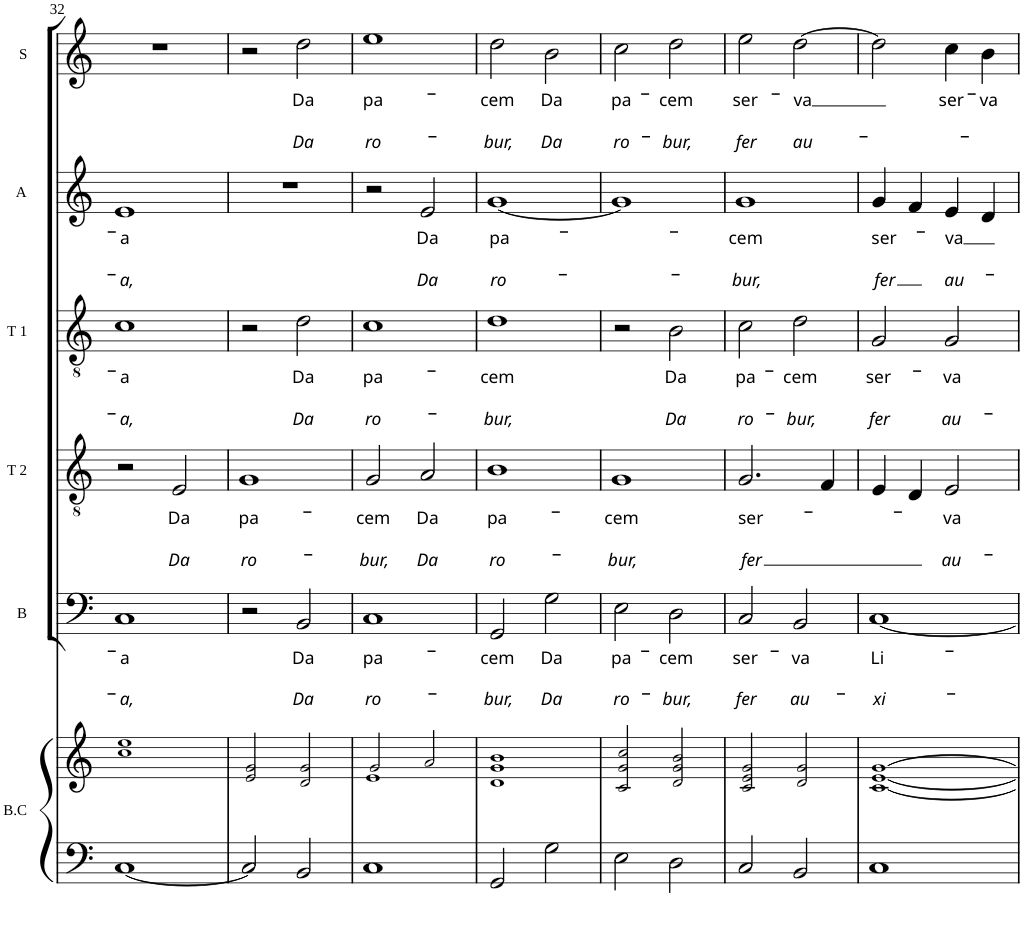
**kern	**kern	**kern	**text	**text	**kern	**text	**text	**kern	**text	**text	**kern	**text	**text	**kern	**text	**text
*part6	*part6	*part5	*part5	*part5	*part4	*part4	*part4	*part3	*part3	*part3	*part2	*part2	*part2	*part1	*part1	*part1
*staff7	*staff6	*staff5	*staff5	*staff5	*staff4	*staff4	*staff4	*staff3	*staff3	*staff3	*staff2	*staff2	*staff2	*staff1	*staff1	*staff1
*I"B.c.	*	*I"Bass	*	*	*I"Tenor 2	*	*	*I"Tenor 1	*	*	*I"Alto	*	*	*I"Soprano	*	*
*I'B.C	*	*I'B	*	*	*I'T 2	*	*	*I'T 1	*	*	*I'A	*	*	*I'S	*	*
!!LO:PB:g=z
*clefF4	*clefG2	*clefF4	*	*	*clefGv2	*	*	*clefGv2	*	*	*clefG2	*	*	*clefG2	*	*
*k[]	*k[]	*k[]	*	*	*k[]	*	*	*k[]	*	*	*k[]	*	*	*k[]	*	*
*M4/4	*M4/4	*M4/4	*	*	*M4/4	*	*	*M4/4	*	*	*M4/4	*	*	*M4/4	*	*
*met(c)	*met(c)	*met(c)	*	*	*met(c)	*	*	*met(c)	*	*	*met(c)	*	*	*met(c)	*	*
=32	=32	=32	=32	=32	=32	=32	=32	=32	=32	=32	=32	=32	=32	=32	=32	=32
!	!	!	!LO:LY:b	!LO:LY:b	!	!	!	!	!LO:LY:b	!LO:LY:b	!	!LO:LY:b	!LO:LY:b	!	!	!
[1C	1cc! 1ee!	1C	-a	-a,	2r	.	.	1c	-a	-a,	1e	-a	-a,	1r	.	.
!	!	!	!	!	!	!LO:LY:b	!LO:LY:b	!	!	!	!	!	!	!	!	!
.	.	.	.	.	2E/	Da	Da	.	.	.	.	.	.	.	.	.
=33	=33	=33	=33	=33	=33	=33	=33	=33	=33	=33	=33	=33	=33	=33	=33	=33
!	!	!	!	!	!	!LO:LY:b	!LO:LY:b	!	!	!	!	!	!	!	!	!
2C/]	2e!/ 2g!/	2r	.	.	1G	pa-	ro-	2r	.	.	1r	.	.	2r	.	.
!	!	!	!LO:LY:b	!LO:LY:b	!	!	!	!	!LO:LY:b	!LO:LY:b	!	!	!	!	!LO:LY:b	!LO:LY:b
2BB/	2d!/ 2g!/	2BB/	Da	Da	.	.	.	2d\	Da	Da	.	.	.	2dd\	Da	Da
=34	=34	=34	=34	=34	=34	=34	=34	=34	=34	=34	=34	=34	=34	=34	=34	=34
*	*^	*	*	*	*	*	*	*	*	*	*	*	*	*	*	*
!	!	!	!	!LO:LY:b	!LO:LY:b	!	!LO:LY:b	!LO:LY:b	!	!LO:LY:b	!LO:LY:b	!	!	!	!	!LO:LY:b	!LO:LY:b
1C	2g!/	1e!	1C	pa-	ro-	2G/	-cem	-bur,	1c	pa-	ro-	2r	.	.	1ee	pa-	ro-
!	!	!	!	!	!	!	!LO:LY:b	!LO:LY:b	!	!	!	!	!LO:LY:b	!LO:LY:b	!	!	!
.	2a!/	.	.	.	.	2A/	Da	Da	.	.	.	2e/	Da	Da	.	.	.
*	*v	*v	*	*	*	*	*	*	*	*	*	*	*	*	*	*	*
=35	=35	=35	=35	=35	=35	=35	=35	=35	=35	=35	=35	=35	=35	=35	=35	=35
!	!	!	!LO:LY:b	!LO:LY:b	!	!LO:LY:b	!LO:LY:b	!	!LO:LY:b	!LO:LY:b	!	!LO:LY:b	!LO:LY:b	!	!LO:LY:b	!LO:LY:b
2GG/	1d! 1g! 1b!	2GG/	-cem	-bur,	1B	pa-	ro-	1d	-cem	-bur,	[1g	pa-	ro-	2dd\	-cem	-bur,
!	!	!	!LO:LY:b	!LO:LY:b	!	!	!	!	!	!	!	!	!	!	!LO:LY:b	!LO:LY:b
2G\	.	2G\	Da	Da	.	.	.	.	.	.	.	.	.	2b\	Da	Da
=36	=36	=36	=36	=36	=36	=36	=36	=36	=36	=36	=36	=36	=36	=36	=36	=36
!	!	!	!LO:LY:b	!LO:LY:b	!	!LO:LY:b	!LO:LY:b	!	!	!	!	!	!	!	!LO:LY:b	!LO:LY:b
2E\	2c!/ 2g!/ 2cc!/	2E\	pa-	ro-	1G	-cem	-bur,	2r	.	.	1g]	.	.	2cc\	pa-	ro-
!	!	!	!LO:LY:b	!LO:LY:b	!	!	!	!	!LO:LY:b	!LO:LY:b	!	!	!	!	!LO:LY:b	!LO:LY:b
2D\	2d!/ 2g!/ 2b!/	2D\	-cem	-bur,	.	.	.	2B\	Da	Da	.	.	.	2dd\	-cem	-bur,
=37	=37	=37	=37	=37	=37	=37	=37	=37	=37	=37	=37	=37	=37	=37	=37	=37
!	!	!	!LO:LY:b	!LO:LY:b	!	!LO:LY:b	!LO:LY:b	!	!LO:LY:b	!LO:LY:b	!	!LO:LY:b	!LO:LY:b	!	!LO:LY:b	!LO:LY:b
2C/	2c!/ 2e!/ 2g!/	2C/	ser-	fer	2.G/	ser-	fer	2c\	pa-	ro-	1g	-cem	-bur,	2ee\	ser-	fer
!	!	!	!LO:LY:b	!LO:LY:b	!	!	!	!	!LO:LY:b	!LO:LY:b	!	!	!	!	!LO:LY:b	!LO:LY:b
2BB/	2d!/ 2g!/	2BB/	-va	au-	.	.	.	2d\	-cem	-bur,	.	.	.	[2dd\	-va	au-
.	.	.	.	.	4F/	.	.	.	.	.	.	.	.	.	.	.
=38	=38	=38	=38	=38	=38	=38	=38	=38	=38	=38	=38	=38	=38	=38	=38	=38
!	!	!	!LO:LY:b	!LO:LY:b	!	!	!	!	!LO:LY:b	!LO:LY:b	!	!LO:LY:b	!LO:LY:b	!	!	!
1C	[1c! [1e! [1g!	[1C	Li-	-xi-	4E/	.	.	2G/	ser-	fer	4g/	ser-	fer	2dd\]	.	.
.	.	.	.	.	4D/	.	.	.	.	.	4f/	.	.	.	.	.
!	!	!	!	!	!	!LO:LY:b	!LO:LY:b	!	!LO:LY:b	!LO:LY:b	!	!LO:LY:b	!LO:LY:b	!	!LO:LY:b	!
.	.	.	.	.	2E/	-va	au-	2G/	-va	au-	4e/	-va	au-	4cc\	ser-	.
!	!	!	!	!	!	!	!	!	!	!	!	!	!	!	!LO:LY:b	!
.	.	.	.	.	.	.	.	.	.	.	4d/	.	.	4b\	-va	.
=	=	=	=	=	=	=	=	=	=	=	=	=	=	=	=	=
*-	*-	*-	*-	*-	*-	*-	*-	*-	*-	*-	*-	*-	*-	*-	*-	*-
